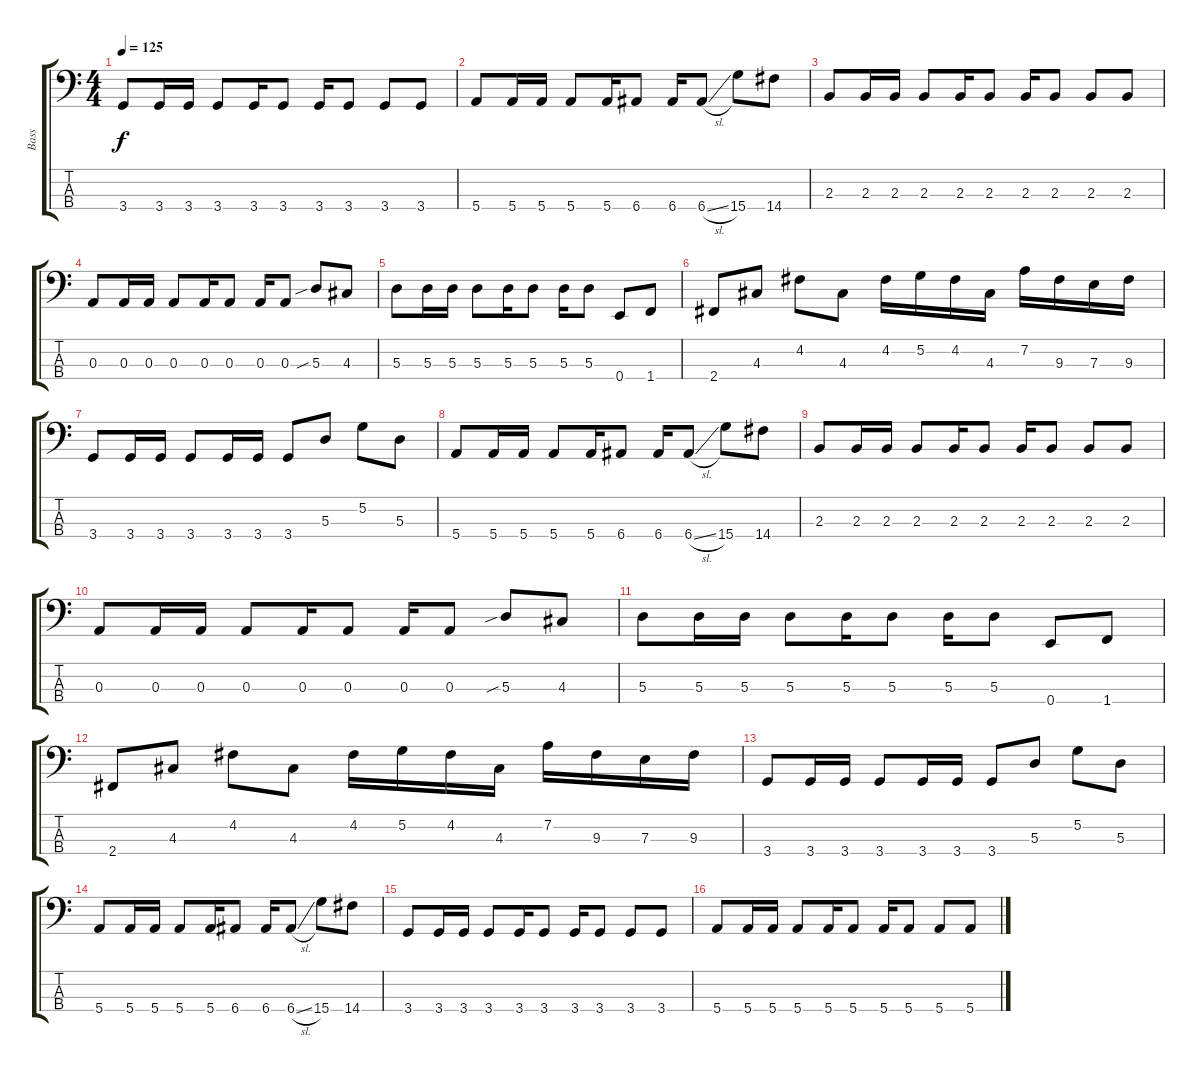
\track ("Bass" "Bass") {instrument electricbassfinger}
\staff {score tabs}
\tuning (G2 D2 A1 E1) {hide}
\ts (4 4)
\tempo 125
\clef f4
\ks c
3.4.8{dy f} 3.4.16 3.4.16 3.4.8 3.4.16 3.4.8 3.4.16 3.4.8 3.4.8 3.4.8 |
5.4.8 5.4.16 5.4.16 5.4.8 5.4.16 6.4.8 6.4.16 6.4{sl}.8 15.4.8 14.4.8 |
2.3.8 2.3.16 2.3.16 2.3.8 2.3.16 2.3.8 2.3.16 2.3.8 2.3.8 2.3.8 |
0.3.8 0.3.16 0.3.16 0.3.8 0.3.16 0.3.8 0.3.16 0.3.8 5.3{sib}.8 4.3.8 |
5.3.8 5.3.16 5.3.16 5.3.8 5.3.16 5.3.8 5.3.16 5.3.8 0.4.8 1.4.8 |
2.4.8 4.3.8 4.2.8 4.3.8 4.2.16 5.2.16 4.2.16 4.3.16 7.2.16 9.3.16 7.3.16 9.3.16 |
3.4.8 3.4.16 3.4.16 3.4.8 3.4.16 3.4.16 3.4.8 5.3.8 5.2.8 5.3.8 |
5.4.8 5.4.16 5.4.16 5.4.8 5.4.16 6.4.8 6.4.16 6.4{sl}.8 15.4.8 14.4.8 |
2.3.8 2.3.16 2.3.16 2.3.8 2.3.16 2.3.8 2.3.16 2.3.8 2.3.8 2.3.8 |
0.3.8 0.3.16 0.3.16 0.3.8 0.3.16 0.3.8 0.3.16 0.3.8 5.3{sib}.8 4.3.8 |
5.3.8 5.3.16 5.3.16 5.3.8 5.3.16 5.3.8 5.3.16 5.3.8 0.4.8 1.4.8 |
2.4.8 4.3.8 4.2.8 4.3.8 4.2.16 5.2.16 4.2.16 4.3.16 7.2.16 9.3.16 7.3.16 9.3.16 |
3.4.8 3.4.16 3.4.16 3.4.8 3.4.16 3.4.16 3.4.8 5.3.8 5.2.8 5.3.8 |
5.4.8 5.4.16 5.4.16 5.4.8 5.4.16 6.4.8 6.4.16 6.4{sl}.8 15.4.8 14.4.8 |
3.4.8 3.4.16 3.4.16 3.4.8 3.4.16 3.4.8 3.4.16 3.4.8 3.4.8 3.4.8 |
5.4.8 5.4.16 5.4.16 5.4.8 5.4.16 5.4.8 5.4.16 5.4.8 5.4.8 5.4.8
